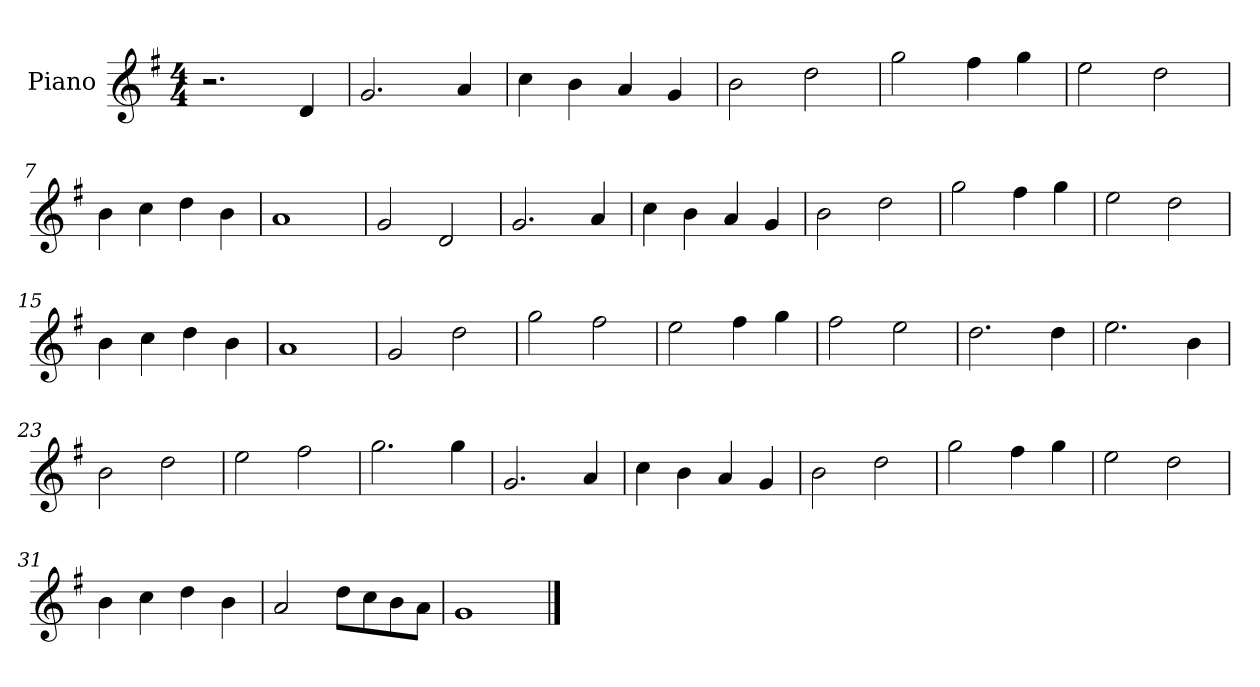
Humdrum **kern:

**kern
*part1
*staff1
*I"Piano
*I'Pno
*clefG2
*k[f#]
*M4/4
=1
2.r
4d/
=2
2.g/
4a/
=3
4cc\
4b\
4a/
4g/
=4
2b\
2dd\
=5
2gg\
4ff#\
4gg\
=6
2ee\
2dd\
=7
4b\
4cc\
4dd\
4b\
=8
1a
=9
2g/
2d/
=10
2.g/
4a/
=11
4cc\
4b\
4a/
4g/
=12
2b\
2dd\
=13
2gg\
4ff#\
4gg\
=14
2ee\
2dd\
=15
4b\
4cc\
4dd\
4b\
=16
1a
=17
2g/
2dd\
=18
2gg\
2ff#\
=19
2ee\
4ff#\
4gg\
=20
2ff#\
2ee\
=21
2.dd\
4dd\
=22
2.ee\
4b\
=23
2b\
2dd\
=24
2ee\
2ff#\
=25
2.gg\
4gg\
=26
2.g/
4a/
=27
4cc\
4b\
4a/
4g/
=28
2b\
2dd\
=29
2gg\
4ff#\
4gg\
=30
2ee\
2dd\
=31
4b\
4cc\
4dd\
4b\
=32
2a/
8dd\L
8cc\
8b\
8a\J
=33
1g
==
*-
